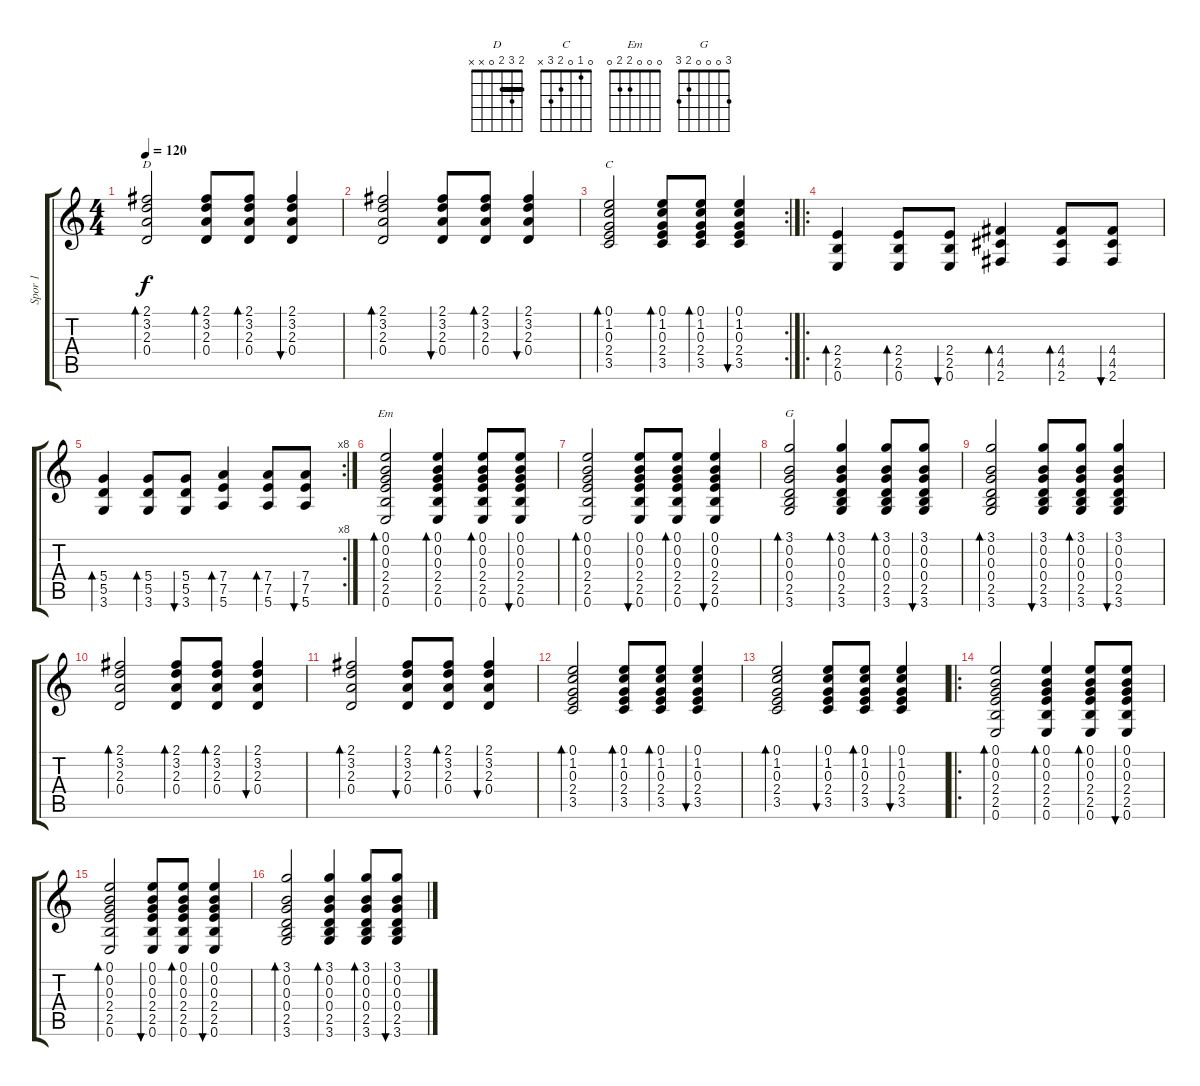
\track ("Spor 1" "Spor 1") {instrument acousticguitarsteel}
\staff {score tabs}
\tuning (E4 B3 G3 D3 A2 E2) {hide}
\chord ("D" 2 3 2 0 x x) {barre 2}
\chord ("C" 0 1 0 2 3 x)
\chord ("Em" 0 0 0 2 2 0)
\chord ("G" 3 0 0 0 2 3)
\ts (4 4)
\tempo 120
\clef g2
\ks c
(2.1 3.2 2.3 0.4).2{bd 60 ch "D" dy f} (2.1 3.2 2.3 0.4).8{bd 60} (2.1 3.2 2.3 0.4).8{bd 60} (2.1 3.2 2.3 0.4).4{bu 60} |
(2.1 3.2 2.3 0.4).2{bd 60} (2.1 3.2 2.3 0.4).8{bu 60} (2.1 3.2 2.3 0.4).8{bd 60} (2.1 3.2 2.3 0.4).4{bu 60} |
\rc 2
(0.1 1.2 0.3 2.4 3.5).2{bd 60 ch "C"} (0.1 1.2 0.3 2.4 3.5).8{bd 60} (0.1 1.2 0.3 2.4 3.5).8{bd 60} (0.1 1.2 0.3 2.4 3.5).4{bu 60} |
\ro
(2.4 2.5 0.6).4{bd 60} (2.4 2.5 0.6).8{bd 60} (2.4 2.5 0.6).8{bu 60} (4.4 4.5 2.6).4{bd 60} (4.4 4.5 2.6).8{bd 60} (4.4 4.5 2.6).8{bu 60} |
\rc 8
(5.4 5.5 3.6).4{bd 60} (5.4 5.5 3.6).8{bd 60} (5.4 5.5 3.6).8{bu 60} (7.4 7.5 5.6).4{bd 60} (7.4 7.5 5.6).8{bd 60} (7.4 7.5 5.6).8{bu 60} |
(0.1 0.2 0.3 2.4 2.5 0.6).2{bd 60 ch "Em"} (0.1 0.2 0.3 2.4 2.5 0.6).4{bd 60} (0.1 0.2 0.3 2.4 2.5 0.6).8{bd 60} (0.1 0.2 0.3 2.4 2.5 0.6).8{bu 60} |
(0.1 0.2 0.3 2.4 2.5 0.6).2{bd 60} (0.1 0.2 0.3 2.4 2.5 0.6).8{bu 60} (0.1 0.2 0.3 2.4 2.5 0.6).8{bd 60} (0.1 0.2 0.3 2.4 2.5 0.6).4{bu 60} |
(3.1 0.2 0.3 0.4 2.5 3.6).2{bd 60 ch "G"} (3.1 0.2 0.3 0.4 2.5 3.6).4{bd 60} (3.1 0.2 0.3 0.4 2.5 3.6).8{bd 60} (3.1 0.2 0.3 0.4 2.5 3.6).8{bu 60} |
(3.1 0.2 0.3 0.4 2.5 3.6).2{bd 60} (3.1 0.2 0.3 0.4 2.5 3.6).8{bu 60} (3.1 0.2 0.3 0.4 2.5 3.6).8{bd 60} (3.1 0.2 0.3 0.4 2.5 3.6).4{bu 60} |
(2.1 3.2 2.3 0.4).2{bd 60} (2.1 3.2 2.3 0.4).8{bd 60} (2.1 3.2 2.3 0.4).8{bd 60} (2.1 3.2 2.3 0.4).4{bu 60} |
(2.1 3.2 2.3 0.4).2{bd 60} (2.1 3.2 2.3 0.4).8{bu 60} (2.1 3.2 2.3 0.4).8{bd 60} (2.1 3.2 2.3 0.4).4{bu 60} |
(0.1 1.2 0.3 2.4 3.5).2{bd 60} (0.1 1.2 0.3 2.4 3.5).8{bd 60} (0.1 1.2 0.3 2.4 3.5).8{bd 60} (0.1 1.2 0.3 2.4 3.5).4{bu 60} |
(0.1 1.2 0.3 2.4 3.5).2{bd 60} (0.1 1.2 0.3 2.4 3.5).8{bu 60} (0.1 1.2 0.3 2.4 3.5).8{bd 60} (0.1 1.2 0.3 2.4 3.5).4{bu 60} |
\ro
(0.1 0.2 0.3 2.4 2.5 0.6).2{bd 60} (0.1 0.2 0.3 2.4 2.5 0.6).4{bd 60} (0.1 0.2 0.3 2.4 2.5 0.6).8{bd 60} (0.1 0.2 0.3 2.4 2.5 0.6).8{bu 60} |
(0.1 0.2 0.3 2.4 2.5 0.6).2{bd 60} (0.1 0.2 0.3 2.4 2.5 0.6).8{bu 60} (0.1 0.2 0.3 2.4 2.5 0.6).8{bd 60} (0.1 0.2 0.3 2.4 2.5 0.6).4{bu 60} |
(3.1 0.2 0.3 0.4 2.5 3.6).2{bd 60} (3.1 0.2 0.3 0.4 2.5 3.6).4{bd 60} (3.1 0.2 0.3 0.4 2.5 3.6).8{bd 60} (3.1 0.2 0.3 0.4 2.5 3.6).8{bu 60}
